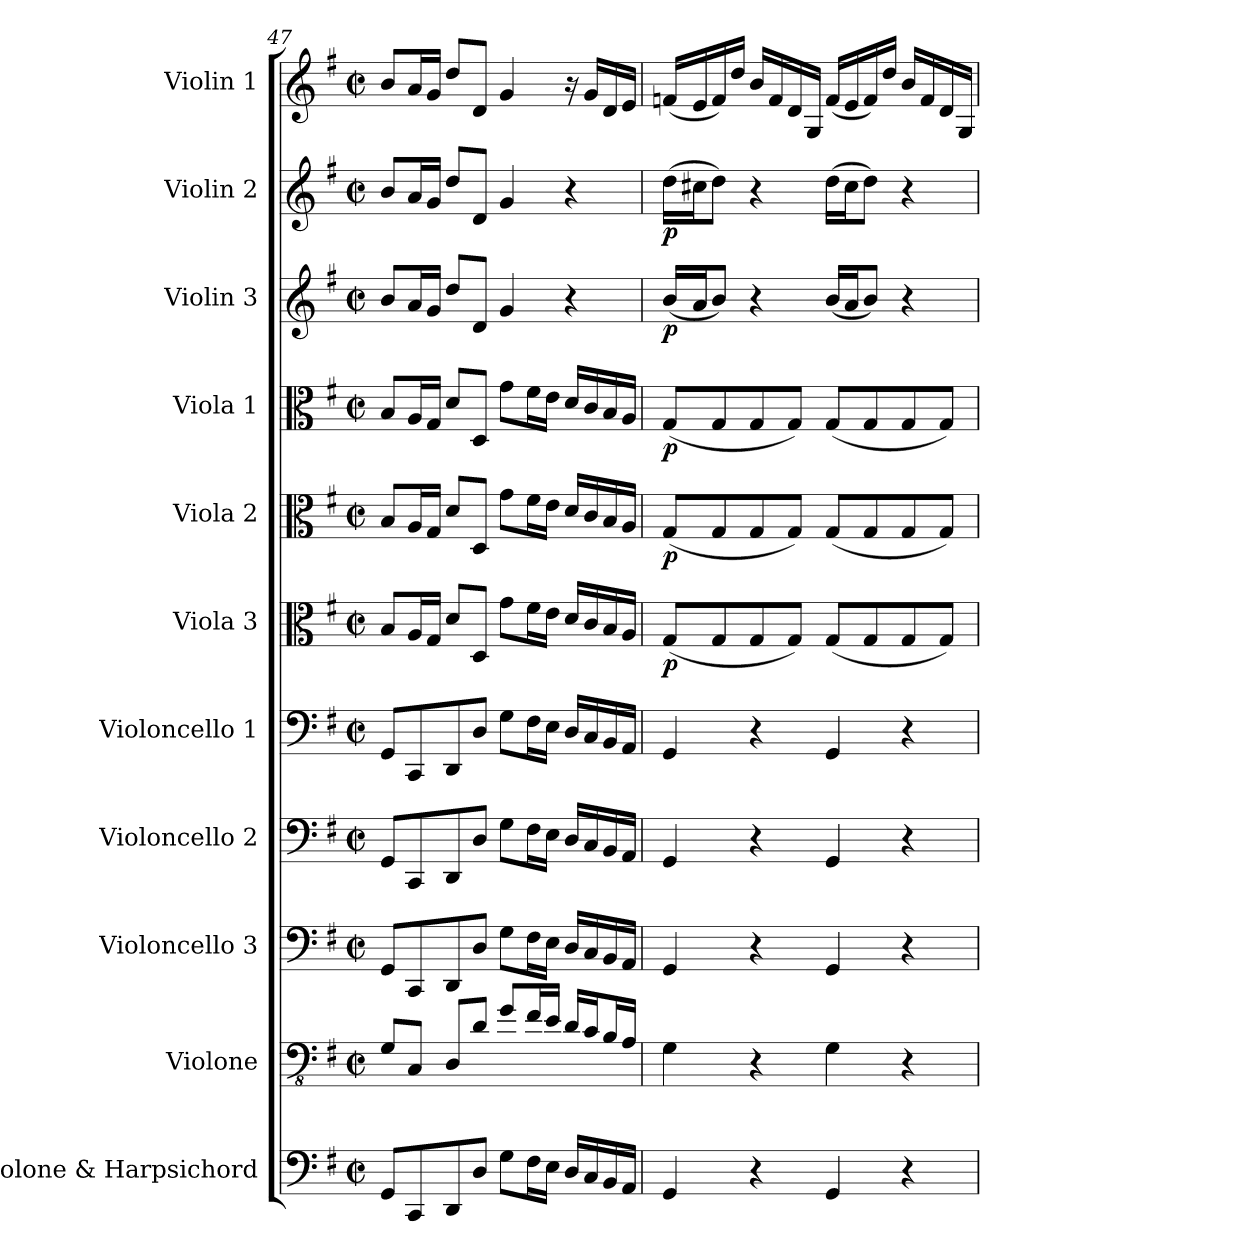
**kern	**kern	**kern	**kern	**kern	**kern	**dynam	**kern	**dynam	**kern	**dynam	**kern	**dynam	**kern	**dynam	**kern
*part11	*part10	*part9	*part8	*part7	*part6	*part6	*part5	*part5	*part4	*part4	*part3	*part3	*part2	*part2	*part1
*staff11	*staff10	*staff9	*staff8	*staff7	*staff6	*staff6	*staff5	*staff5	*staff4	*staff4	*staff3	*staff3	*staff2	*staff2	*staff1
*I"Violone &amp; Harpsichord	*I"Violone	*I"Violoncello 3	*I"Violoncello 2	*I"Violoncello 1	*I"Viola 3	*	*I"Viola 2	*	*I"Viola 1	*	*I"Violin 3	*	*I"Violin 2	*	*I"Violin 1
*I'Vne. &amp; Hch.	*I'Vne.	*I'Vc. 3	*I'Vc. 2	*I'Vc. 1	*I'Vla. 3	*	*I'Vla. 2	*	*I'Vla. 1	*	*I'Vln. 3	*	*I'Vln. 2	*	*I'Vln. 1
*clefF4	*clefFv4	*clefF4	*clefF4	*clefF4	*clefC3	*	*clefC3	*	*clefC3	*	*clefG2	*	*clefG2	*	*clefG2
*	*ITrd7c12	*	*	*	*	*	*	*	*	*	*	*	*	*	*
*k[f#]	*k[f#]	*k[f#]	*k[f#]	*k[f#]	*k[f#]	*	*k[f#]	*	*k[f#]	*	*k[f#]	*	*k[f#]	*	*k[f#]
*M4/4	*M4/4	*M4/4	*M4/4	*M4/4	*M4/4	*	*M4/4	*	*M4/4	*	*M4/4	*	*M4/4	*	*M4/4
*met(c|)	*met(c|)	*met(c|)	*met(c|)	*met(c|)	*met(c|)	*	*met(c|)	*	*met(c|)	*	*met(c|)	*	*met(c|)	*	*met(c|)
=47	=47	=47	=47	=47	=47	=47	=47	=47	=47	=47	=47	=47	=47	=47	=47
8GG/L	8GGG/L	8GG/L	8GG/L	8GG/L	8B/L	.	8B/L	.	8B/L	.	8b/L	.	8b/L	.	8b/L
8CC/	8CCC/J	8CC/	8CC/	8CC/	16A/L	.	16A/L	.	16A/L	.	16a/L	.	16a/L	.	16a/L
.	.	.	.	.	16G/JJ	.	16G/JJ	.	16G/JJ	.	16g/JJ	.	16g/JJ	.	16g/JJ
8DD/	8DDD/L	8DD/	8DD/	8DD/	8d/L	.	8d/L	.	8d/L	.	8dd/L	.	8dd/L	.	8dd/L
8D/J	8DD/J	8D/J	8D/J	8D/J	8D/J	.	8D/J	.	8D/J	.	8d/J	.	8d/J	.	8d/J
8G\L	8GG/L	8G\L	8G\L	8G\L	8g\L	.	8g\L	.	8g\L	.	4g/	.	4g/	.	4g/
16F#\L	16FF#/L	16F#\L	16F#\L	16F#\L	16f#\L	.	16f#\L	.	16f#\L	.	.	.	.	.	.
16E\JJ	16EE/JJ	16E\JJ	16E\JJ	16E\JJ	16e\JJ	.	16e\JJ	.	16e\JJ	.	.	.	.	.	.
16D/LL	16DD/LL	16D/LL	16D/LL	16D/LL	16d/LL	.	16d/LL	.	16d/LL	.	4r	.	4r	.	16r
16C/	16CC/J	16C/	16C/	16C/	16c/	.	16c/	.	16c/	.	.	.	.	.	16g/LL
16BB/	16BBB/L	16BB/	16BB/	16BB/	16B/	.	16B/	.	16B/	.	.	.	.	.	16d/
16AA/JJ	16AAA/JJ	16AA/JJ	16AA/JJ	16AA/JJ	16A/JJ	.	16A/JJ	.	16A/JJ	.	.	.	.	.	16e/JJ
=48	=48	=48	=48	=48	=48	=48	=48	=48	=48	=48	=48	=48	=48	=48	=48
!	!	!	!	!	!	!LO:DY:b	!	!LO:DY:b	!	!LO:DY:b	!	!LO:DY:b	!	!LO:DY:b	!
4GG/	4GGG	4GG/	4GG/	4GG/	(8G/L	p	(8G/L	p	(8G/L	p	(16b/LL	p	(16dd\LL	p	(16fn/LL
.	.	.	.	.	.	.	.	.	.	.	16a/J	.	16cc#X\J	.	16e/
.	.	.	.	.	8G/	.	8G/	.	8G/	.	8b/J)	.	8dd\J)	.	16f/)
.	.	.	.	.	.	.	.	.	.	.	.	.	.	.	16dd/JJ
4r	4r	4r	4r	4r	8G/	.	8G/	.	8G/	.	4r	.	4r	.	16b/LL
.	.	.	.	.	.	.	.	.	.	.	.	.	.	.	16f/
.	.	.	.	.	8G/J)	.	8G/J)	.	8G/J)	.	.	.	.	.	16d/
.	.	.	.	.	.	.	.	.	.	.	.	.	.	.	16G/JJ
4GG/	4GGG	4GG/	4GG/	4GG/	(8G/L	.	(8G/L	.	(8G/L	.	(16b/LL	.	(16dd\LL	.	(16f/LL
.	.	.	.	.	.	.	.	.	.	.	16a/J	.	16cc#\J	.	16e/
.	.	.	.	.	8G/	.	8G/	.	8G/	.	8b/J)	.	8dd\J)	.	16f/)
.	.	.	.	.	.	.	.	.	.	.	.	.	.	.	16dd/JJ
4r	4r	4r	4r	4r	8G/	.	8G/	.	8G/	.	4r	.	4r	.	16b/LL
.	.	.	.	.	.	.	.	.	.	.	.	.	.	.	16f/
.	.	.	.	.	8G/J)	.	8G/J)	.	8G/J)	.	.	.	.	.	16d/
.	.	.	.	.	.	.	.	.	.	.	.	.	.	.	16G/JJ
=	=	=	=	=	=	=	=	=	=	=	=	=	=	=	=
*-	*-	*-	*-	*-	*-	*-	*-	*-	*-	*-	*-	*-	*-	*-	*-
